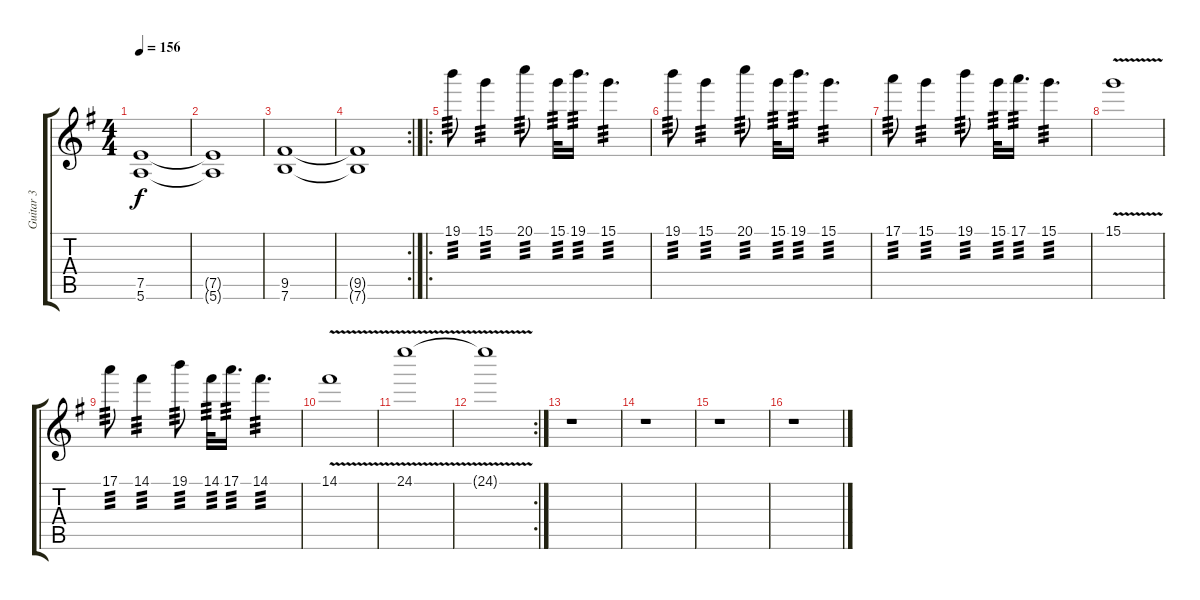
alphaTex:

\track ("Guitar 3" "Guitar 3") {instrument distortionguitar}
\staff {score tabs}
\tuning (E4 B3 G3 D3 A2 E2) {hide}
\ts (4 4)
\tempo 156
\clef g2
\ks g
(7.5 5.6).1{dy f} |
(7.5{t} 5.6{t}).1 |
(9.5 7.6).1 |
\rc 2
(9.5{t} 7.6{t}).1 |
\ro
19.1.8{tp 3} 15.1.4{tp 3} 20.1.8{tp 3} 15.1.32{tp 3} 19.1.16{d tp 3} 15.1.4{d tp 3} |
19.1.8{tp 3} 15.1.4{tp 3} 20.1.8{tp 3} 15.1.32{tp 3} 19.1.16{d tp 3} 15.1.4{d tp 3} |
17.1.8{tp 3} 15.1.4{tp 3} 19.1.8{tp 3} 15.1.32{tp 3} 17.1.16{d tp 3} 15.1.4{d tp 3} |
15.1{v}.1 |
17.1.8{tp 3} 14.1.4{tp 3} 19.1.8{tp 3} 14.1.32{tp 3} 17.1.16{d tp 3} 14.1.4{d tp 3} |
14.1{v}.1 |
24.1{v}.1 |
\rc 2
24.1{v t}.1 |
r.1 |
r.1 |
r.1 |
r.1
